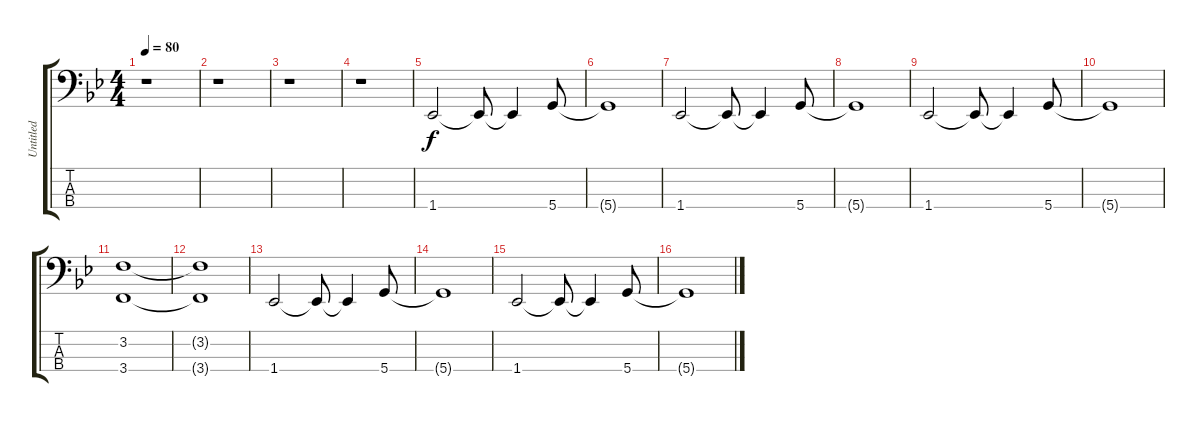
\track ("Untitled" "Untitled") {instrument electricbassfinger}
\staff {score tabs}
\tuning (G2 D2 A1 D1) {hide}
\ts (4 4)
\tempo 80
\clef f4
\ks bb
r.1{dy f} |
r.1 |
r.1 |
r.1 |
1.4.2 1.4{t}.8 1.4{t}.4 5.4.8 |
5.4{t}.1 |
1.4.2 1.4{t}.8 1.4{t}.4 5.4.8 |
5.4{t}.1 |
1.4.2 1.4{t}.8 1.4{t}.4 5.4.8 |
5.4{t}.1 |
(3.2 3.4).1 |
(3.2{t} 3.4{t}).1 |
1.4.2 1.4{t}.8 1.4{t}.4 5.4.8 |
5.4{t}.1 |
1.4.2 1.4{t}.8 1.4{t}.4 5.4.8 |
5.4{t}.1
